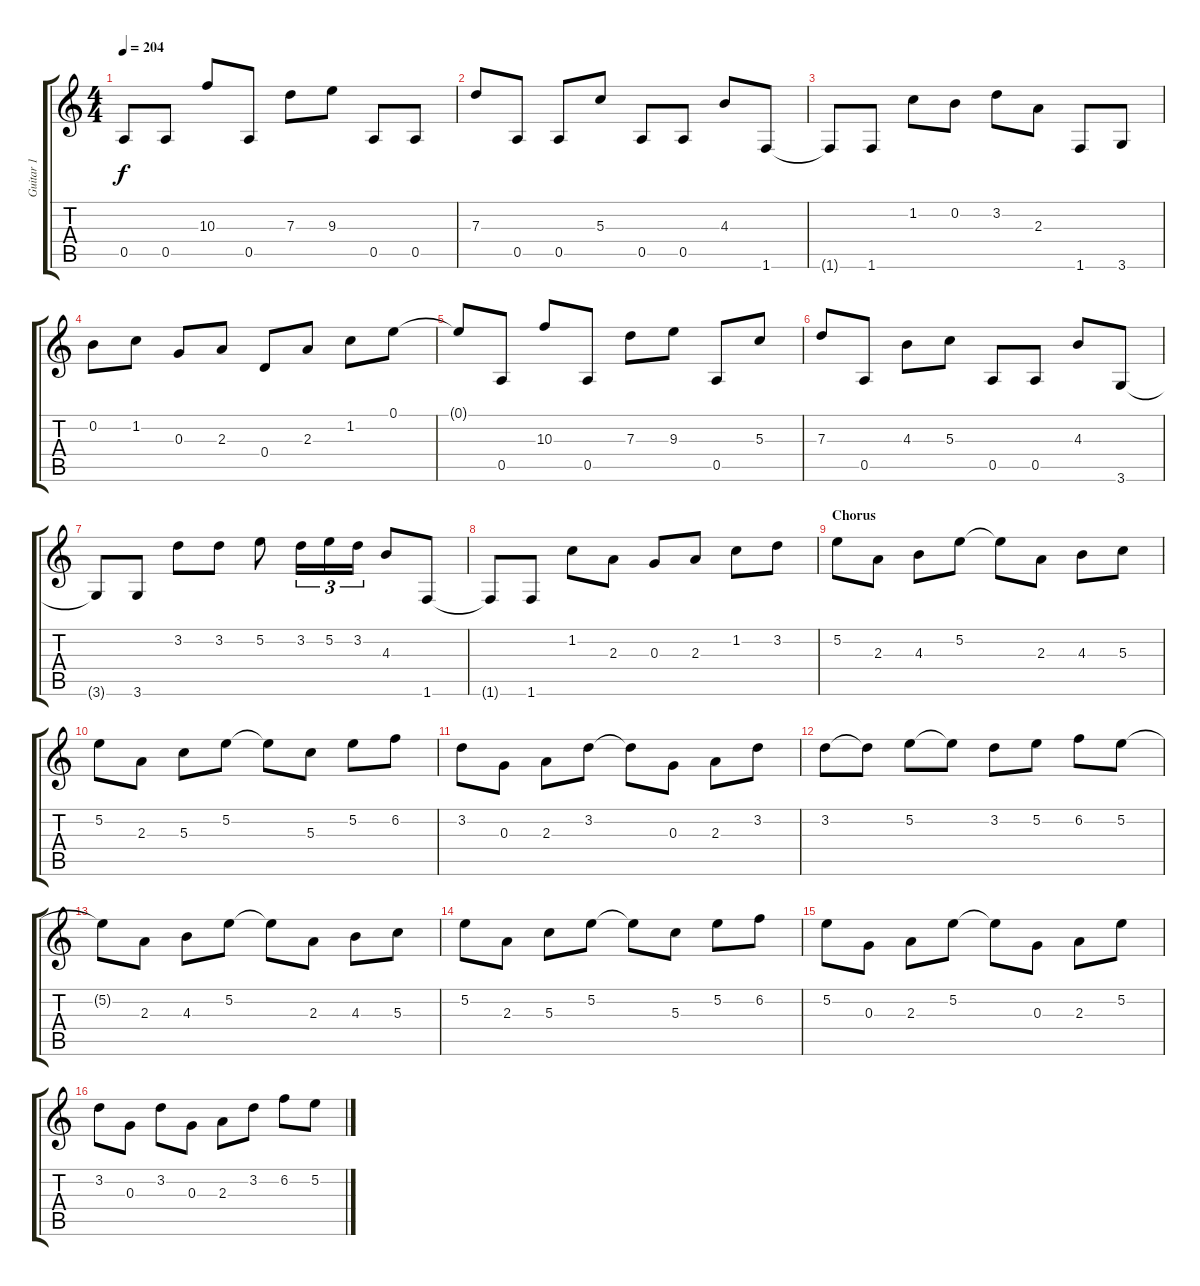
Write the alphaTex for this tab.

\track ("Guitar 1" "Guitar 1") {instrument distortionguitar}
\staff {score tabs}
\tuning (E4 B3 G3 D3 A2 E2) {hide}
\ts (4 4)
\tempo 204
\clef g2
\ks c
0.5.8{dy f} 0.5.8 10.3.8 0.5.8 7.3.8 9.3.8 0.5.8 0.5.8 |
7.3.8 0.5.8 0.5.8 5.3.8 0.5.8 0.5.8 4.3.8 1.6.8 |
1.6{t}.8 1.6.8 1.2.8 0.2.8 3.2.8 2.3.8 1.6.8 3.6.8 |
0.2.8 1.2.8 0.3.8 2.3.8 0.4.8 2.3.8 1.2.8 0.1.8 |
0.1{t}.8 0.5.8 10.3.8 0.5.8 7.3.8 9.3.8 0.5.8 5.3.8 |
7.3.8 0.5.8 4.3.8 5.3.8 0.5.8 0.5.8 4.3.8 3.6.8 |
3.6{t}.8 3.6.8 3.2.8 3.2.8 5.2.8 3.2.16{tu (3 2)} 5.2.16{tu (3 2)} 3.2.16{tu (3 2)} 4.3.8 1.6.8 |
1.6{t}.8 1.6.8 1.2.8 2.3.8 0.3.8 2.3.8 1.2.8 3.2.8 |
\section ("" "Chorus")
5.2.8 2.3.8 4.3.8 5.2.8 5.2{t}.8 2.3.8 4.3.8 5.3.8 |
5.2.8 2.3.8 5.3.8 5.2.8 5.2{t}.8 5.3.8 5.2.8 6.2.8 |
3.2.8 0.3.8 2.3.8 3.2.8 3.2{t}.8 0.3.8 2.3.8 3.2.8 |
3.2.8 3.2{t}.8 5.2.8 5.2{t}.8 3.2.8 5.2.8 6.2.8 5.2.8 |
5.2{t}.8 2.3.8 4.3.8 5.2.8 5.2{t}.8 2.3.8 4.3.8 5.3.8 |
5.2.8 2.3.8 5.3.8 5.2.8 5.2{t}.8 5.3.8 5.2.8 6.2.8 |
5.2.8 0.3.8 2.3.8 5.2.8 5.2{t}.8 0.3.8 2.3.8 5.2.8 |
3.2.8 0.3.8 3.2.8 0.3.8 2.3.8 3.2.8 6.2.8 5.2.8
